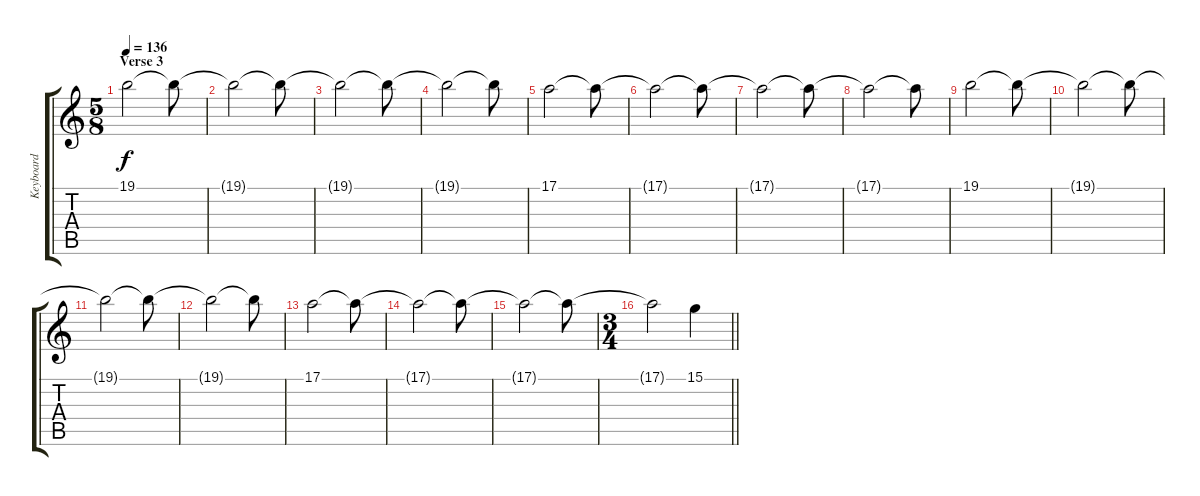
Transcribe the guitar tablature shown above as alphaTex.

\track ("Keyboard" "Keyboard") {instrument stringensemble1}
\staff {score tabs}
\tuning (E4 B3 G3 D3 A2 E2) {hide}
\ts (5 8)
\section ("" "Verse 3")
\tempo 136
\clef g2
\ks c
19.1.2{dy f} 19.1{t}.8 |
19.1{t}.2 19.1{t}.8 |
19.1{t}.2 19.1{t}.8 |
19.1{t}.2 19.1{t}.8 |
17.1.2 17.1{t}.8 |
17.1{t}.2 17.1{t}.8 |
17.1{t}.2 17.1{t}.8 |
17.1{t}.2 17.1{t}.8 |
19.1.2 19.1{t}.8 |
19.1{t}.2 19.1{t}.8 |
19.1{t}.2 19.1{t}.8 |
19.1{t}.2 19.1{t}.8 |
17.1.2 17.1{t}.8 |
17.1{t}.2 17.1{t}.8 |
17.1{t}.2 17.1{t}.8 |
\ts (3 4)
\barLineRight lightlight
17.1{t}.2 15.1.4
